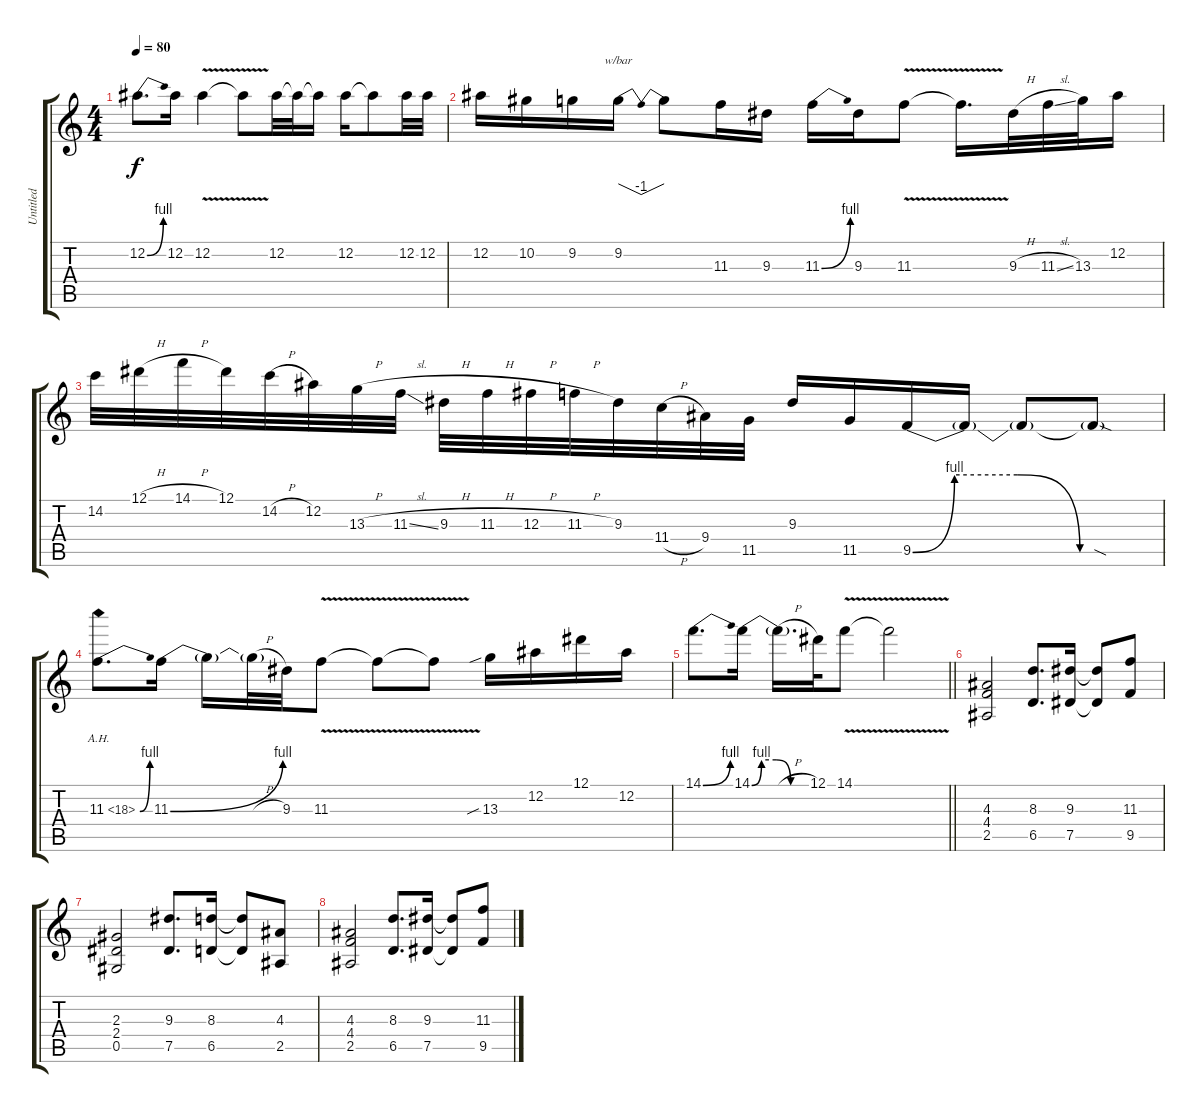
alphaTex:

\track ("Untitled" "Untitled") {instrument overdrivenguitar}
\staff {score tabs}
\tuning (Eb4 Bb3 Gb3 Db3 Ab2 Eb2) {hide}
\ts (4 4)
\tempo 80
\clef g2
\ks c
12.2{be (bend 0 0 60 4)}.8{d dy f} 12.2.16 12.2{v}.4 12.2{v t}.8 12.2.32 12.2{t}.32 12.2{t}.16 12.2.16 12.2{t}.8 12.2.32 12.2.32 |
12.2.16 10.2.16 9.2.16 9.2.16{tbe (dip default 0 0 30 -4 60 0)} 9.2{t}.8 11.3.16 9.3.16 11.3{be (bend 0 0 60 4)}.16 9.3.16 11.3{v}.8 11.3{v t}.16{d} 9.3{h}.32 11.3{sl}.32 13.3.32 12.2.16 |
14.2.32 12.1{h}.32 14.1{h}.32 12.1.32 14.2{h}.32 12.2.32 13.3{h}.32 11.3{sl}.32 9.3{h}.32 11.3{h}.32 12.3{h}.32 11.3{h}.32 9.3.32 11.4{h}.32 9.4.32 11.5.32 9.3.16 11.5.16 9.5{be (custom 0 0 10 4 25 4 40 0 60 0)}.16 9.5{t}.16 9.5{t}.8 9.5{sod t}.8 |
11.3{be (bend 0 0 60 4) ah 7}.8{d} 11.3{be (bend 0 0 60 4)}.16 11.3{t}.16 11.3{h t}.32 9.3.32 11.3{v}.8 11.3{v t}.8 11.3{v t}.8 13.3{sib}.16 12.2.16 12.1.16 12.2.16 |
\barLineRight lightlight
14.1{be (bend 0 0 60 4)}.8{d} 14.1{be (custom 0 0 10 4 25 4 40 0 60 0)}.16 14.1{h t}.16{d} 12.1.32 14.1{v}.8 14.1{v t}.2 |
(4.3 4.4 2.5).2 (8.3 6.5).8{d} (9.3 7.5).16 (9.3{t} 7.5{t}).8 (11.3 9.5).8 |
(2.3 2.4 0.5).2 (9.3 7.5).8{d} (8.3 6.5).16 (8.3{t} 6.5{t}).8 (4.3 2.5).8 |
(4.3 4.4 2.5).2 (8.3 6.5).8{d} (9.3 7.5).16 (9.3{t} 7.5{t}).8 (11.3 9.5).8
